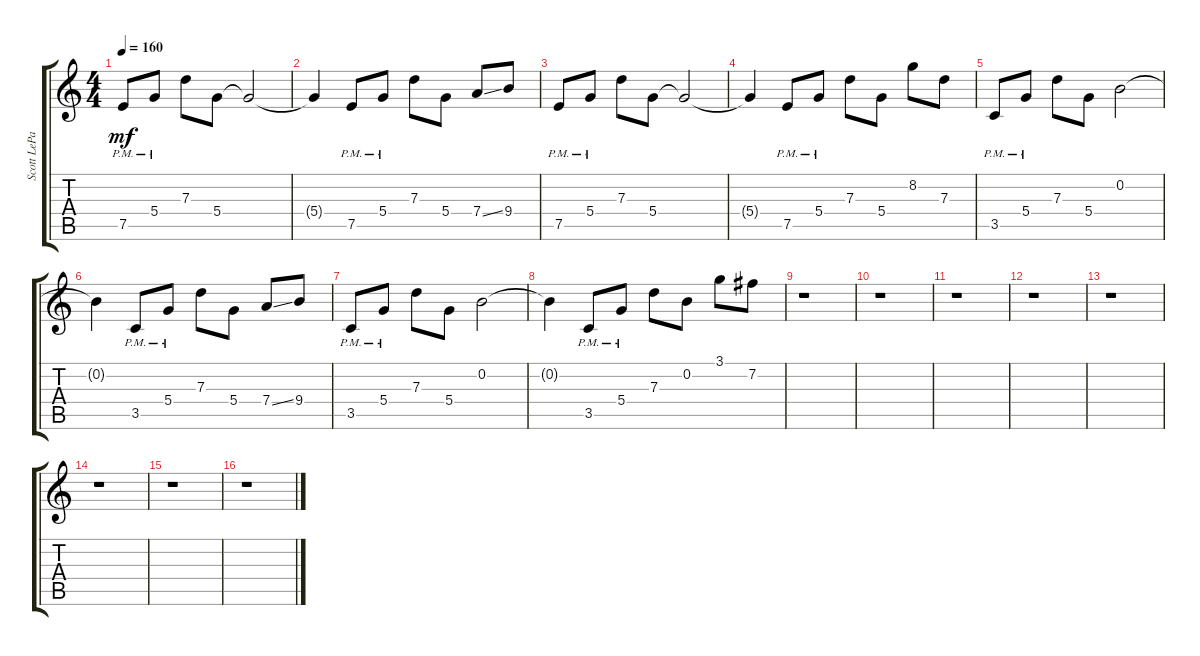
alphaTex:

\track ("Scott LePage Clean 1" "Scott LePa") {instrument acousticguitarnylon}
\staff {score tabs}
\tuning (E4 B3 G3 D3 A2 D2) {hide}
\ts (4 4)
\tempo 160
\clef g2
\ks c
7.5{pm}.8{dy mf} 5.4{pm}.8 7.3.8 5.4.8 5.4{t}.2 |
5.4{t}.4 7.5{pm}.8 5.4{pm}.8 7.3.8 5.4.8 7.4{ss}.8 9.4.8 |
7.5{pm}.8 5.4{pm}.8 7.3.8 5.4.8 5.4{t}.2 |
5.4{t}.4 7.5{pm}.8 5.4{pm}.8 7.3.8 5.4.8 8.2.8 7.3.8 |
3.5{pm}.8 5.4{pm}.8 7.3.8 5.4.8 0.2.2 |
0.2{t}.4 3.5{pm}.8 5.4{pm}.8 7.3.8 5.4.8 7.4{ss}.8 9.4.8 |
3.5{pm}.8 5.4{pm}.8 7.3.8 5.4.8 0.2.2 |
0.2{t}.4 3.5{pm}.8 5.4{pm}.8 7.3.8 0.2.8 3.1.8 7.2.8 |
r.1 |
r.1 |
r.1 |
r.1 |
r.1 |
r.1 |
r.1 |
r.1
